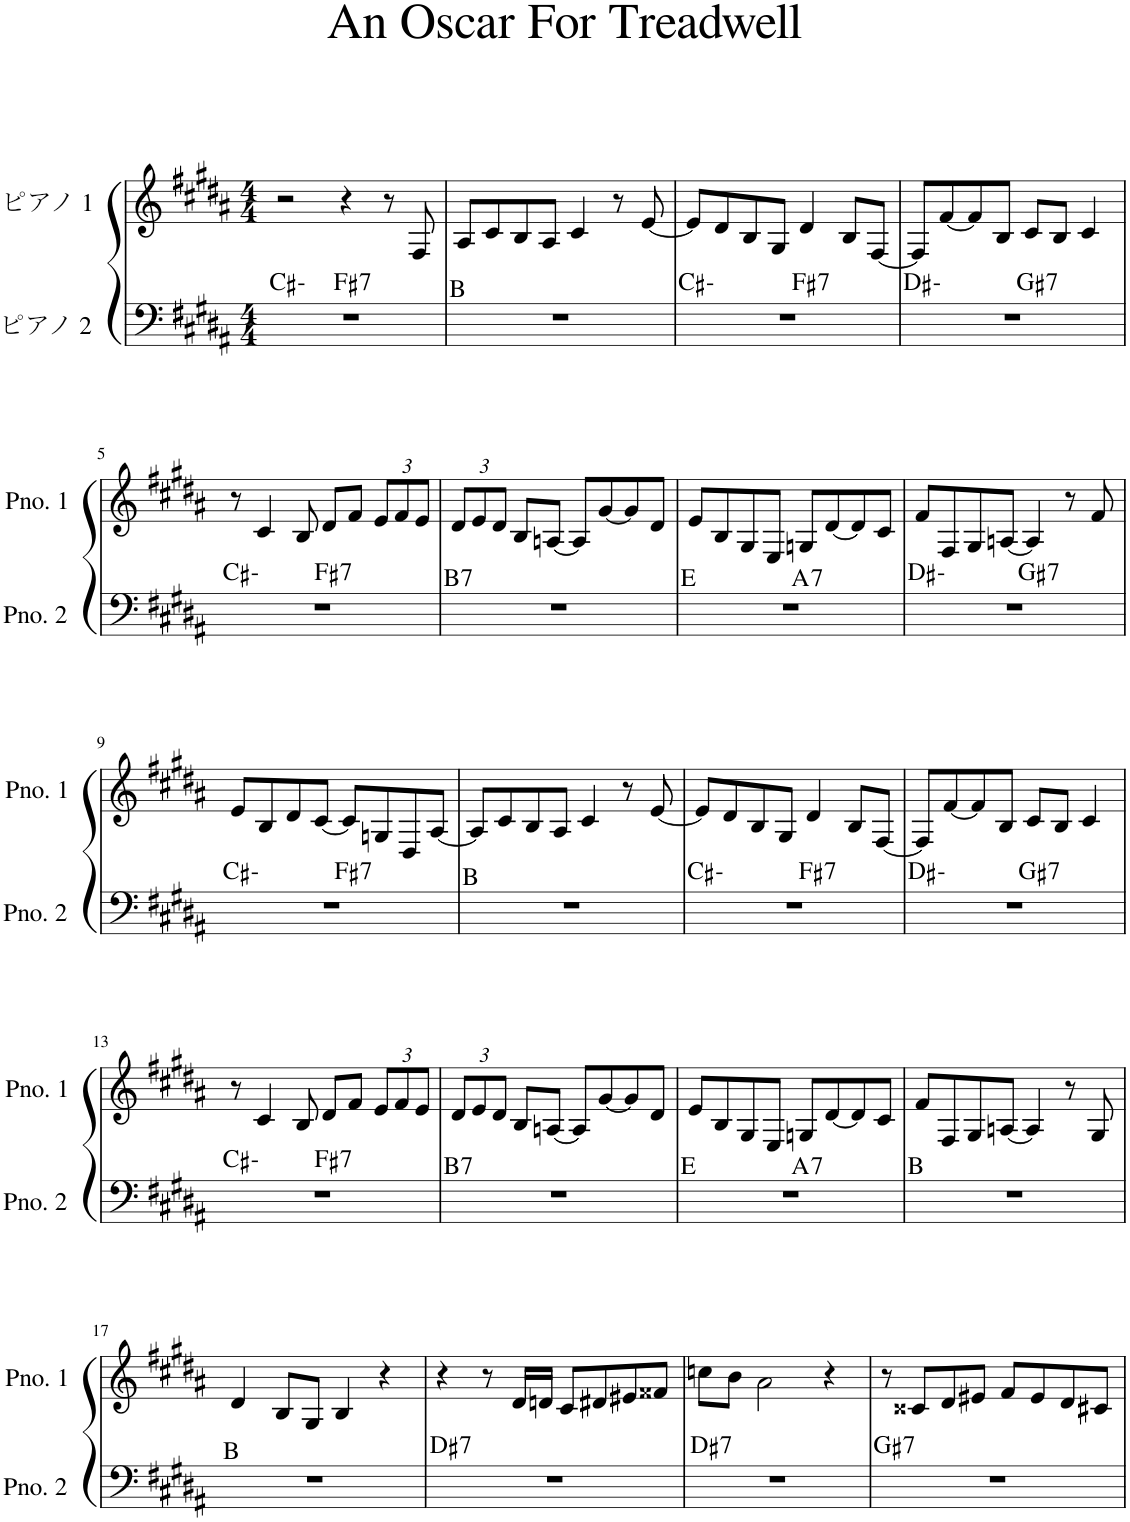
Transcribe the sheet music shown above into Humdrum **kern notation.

**kern	**harte	**kern
*part2	*part2	*part1
*staff2	*	*staff1
*I"ピアノ 2	*	*I"ピアノ 1
*clefF4	*	*clefG2
*k[f#c#g#d#a#]	*	*k[f#c#g#d#a#]
*M4/4	*	*M4/4
=1	=1	=1
*^	*	*
1r	2ryy	C#:min	2r
!	!	!LO:H:kt=7	!
.	2ryy	F#:7	4r
.	.	.	8r
.	.	.	8F#/
*v	*v	*	*
=2	=2	=2
1r	B:maj	8A#/L
.	.	8c#/
.	.	8B/
.	.	8A#/J
.	.	4c#/
.	.	8r
.	.	[8e/
=3	=3	=3
*^	*	*
1r	2ryy	C#:min	8e/L]
.	.	.	8d#/
.	.	.	8B/
.	.	.	8G#/J
!	!	!LO:H:kt=7	!
.	2ryy	F#:7	4d#/
.	.	.	8B/L
.	.	.	[8F#/J
=4	=4	=4	=4
1r	2ryy	D#:min	8F#/L]
.	.	.	[8f#/
.	.	.	8f#/]
.	.	.	8B/J
!	!	!LO:H:kt=7	!
.	2ryy	G#:7	8c#/L
.	.	.	8B/J
.	.	.	4c#/
!!LO:LB:g=z
=5	=5	=5	=5
1r	2ryy	C#:min	8r
.	.	.	4c#/
.	.	.	8B/
!	!	!LO:H:kt=7	!
.	2ryy	F#:7	8d#/L
.	.	.	8f#/J
*	*	*	*Xbrackettup
.	.	.	12e/L
.	.	.	12f#/
.	.	.	12e/J
=6	=6	=6	=6
!	!	!LO:H:kt=7	!
*v	*v	*	*
1r	B:7	12d#/L
.	.	12e/
.	.	12d#/J
.	.	8B/L
.	.	[8An/J
.	.	8A/L]
.	.	[8g#/
.	.	8g#/]
.	.	8d#/J
=7	=7	=7
*^	*	*
1r	2ryy	E:maj	8e/L
.	.	.	8B/
.	.	.	8G#/
.	.	.	8E/J
!	!	!LO:H:kt=7	!
.	2ryy	A:7	8Gn/L
.	.	.	[8d#/
.	.	.	8d#/]
.	.	.	8c#/J
=8	=8	=8	=8
1r	2ryy	D#:min	8f#/L
.	.	.	8F#/
.	.	.	8G#/
.	.	.	[8An/J
!	!	!LO:H:kt=7	!
.	2ryy	G#:7	4A/]
.	.	.	8r
.	.	.	8f#/
!!LO:LB:g=z
=9	=9	=9	=9
1r	2ryy	C#:min	8e/L
.	.	.	8B/
.	.	.	8d#/
.	.	.	[8c#/J
!	!	!LO:H:kt=7	!
.	2ryy	F#:7	8c#/L]
.	.	.	8Gn/
.	.	.	8D#/
.	.	.	[8A#/J
*v	*v	*	*
=10	=10	=10
1r	B:maj	8A#/L]
.	.	8c#/
.	.	8B/
.	.	8A#/J
.	.	4c#/
.	.	8r
.	.	[8e/
=11	=11	=11
*^	*	*
1r	2ryy	C#:min	8e/L]
.	.	.	8d#/
.	.	.	8B/
.	.	.	8G#/J
!	!	!LO:H:kt=7	!
.	2ryy	F#:7	4d#/
.	.	.	8B/L
.	.	.	[8F#/J
=12	=12	=12	=12
1r	2ryy	D#:min	8F#/L]
.	.	.	[8f#/
.	.	.	8f#/]
.	.	.	8B/J
!	!	!LO:H:kt=7	!
.	2ryy	G#:7	8c#/L
.	.	.	8B/J
.	.	.	4c#/
!!LO:LB:g=z
=13	=13	=13	=13
1r	2ryy	C#:min	8r
.	.	.	4c#/
.	.	.	8B/
!	!	!LO:H:kt=7	!
.	2ryy	F#:7	8d#/L
.	.	.	8f#/J
.	.	.	12e/L
.	.	.	12f#/
.	.	.	12e/J
=14	=14	=14	=14
!	!	!LO:H:kt=7	!
*v	*v	*	*
1r	B:7	12d#/L
.	.	12e/
.	.	12d#/J
.	.	8B/L
.	.	[8An/J
.	.	8A/L]
.	.	[8g#/
.	.	8g#/]
.	.	8d#/J
=15	=15	=15
*^	*	*
1r	2ryy	E:maj	8e/L
.	.	.	8B/
.	.	.	8G#/
.	.	.	8E/J
!	!	!LO:H:kt=7	!
.	2ryy	A:7	8Gn/L
.	.	.	[8d#/
.	.	.	8d#/]
.	.	.	8c#/J
*v	*v	*	*
=16	=16	=16
1r	B:maj	8f#/L
.	.	8F#/
.	.	8G#/
.	.	[8An/J
.	.	4A/]
.	.	8r
.	.	8G#/
!!LO:LB:g=z
=17	=17	=17
1r	B:maj	4d#/
.	.	8B/L
.	.	8G#/J
.	.	4B/
.	.	4r
=18	=18	=18
!	!LO:H:kt=7	!
1r	D#:7	4r
.	.	8r
.	.	16d#/LL
.	.	16dn/JJ
.	.	8c#/L
.	.	8d#X/
.	.	8e#X/
.	.	8f##X/J
=19	=19	=19
!	!LO:H:kt=7	!
1r	D#:7	8ccn\L
.	.	8b\J
.	.	2a#\
.	.	4r
=20	=20	=20
!	!LO:H:kt=7	!
1r	G#:7	8r
.	.	8c##X/L
.	.	8d#/
.	.	8e#X/J
.	.	8f#/L
.	.	8e#/
.	.	8d#/
.	.	8c#X/J
=	=	=
*-	*-	*-
